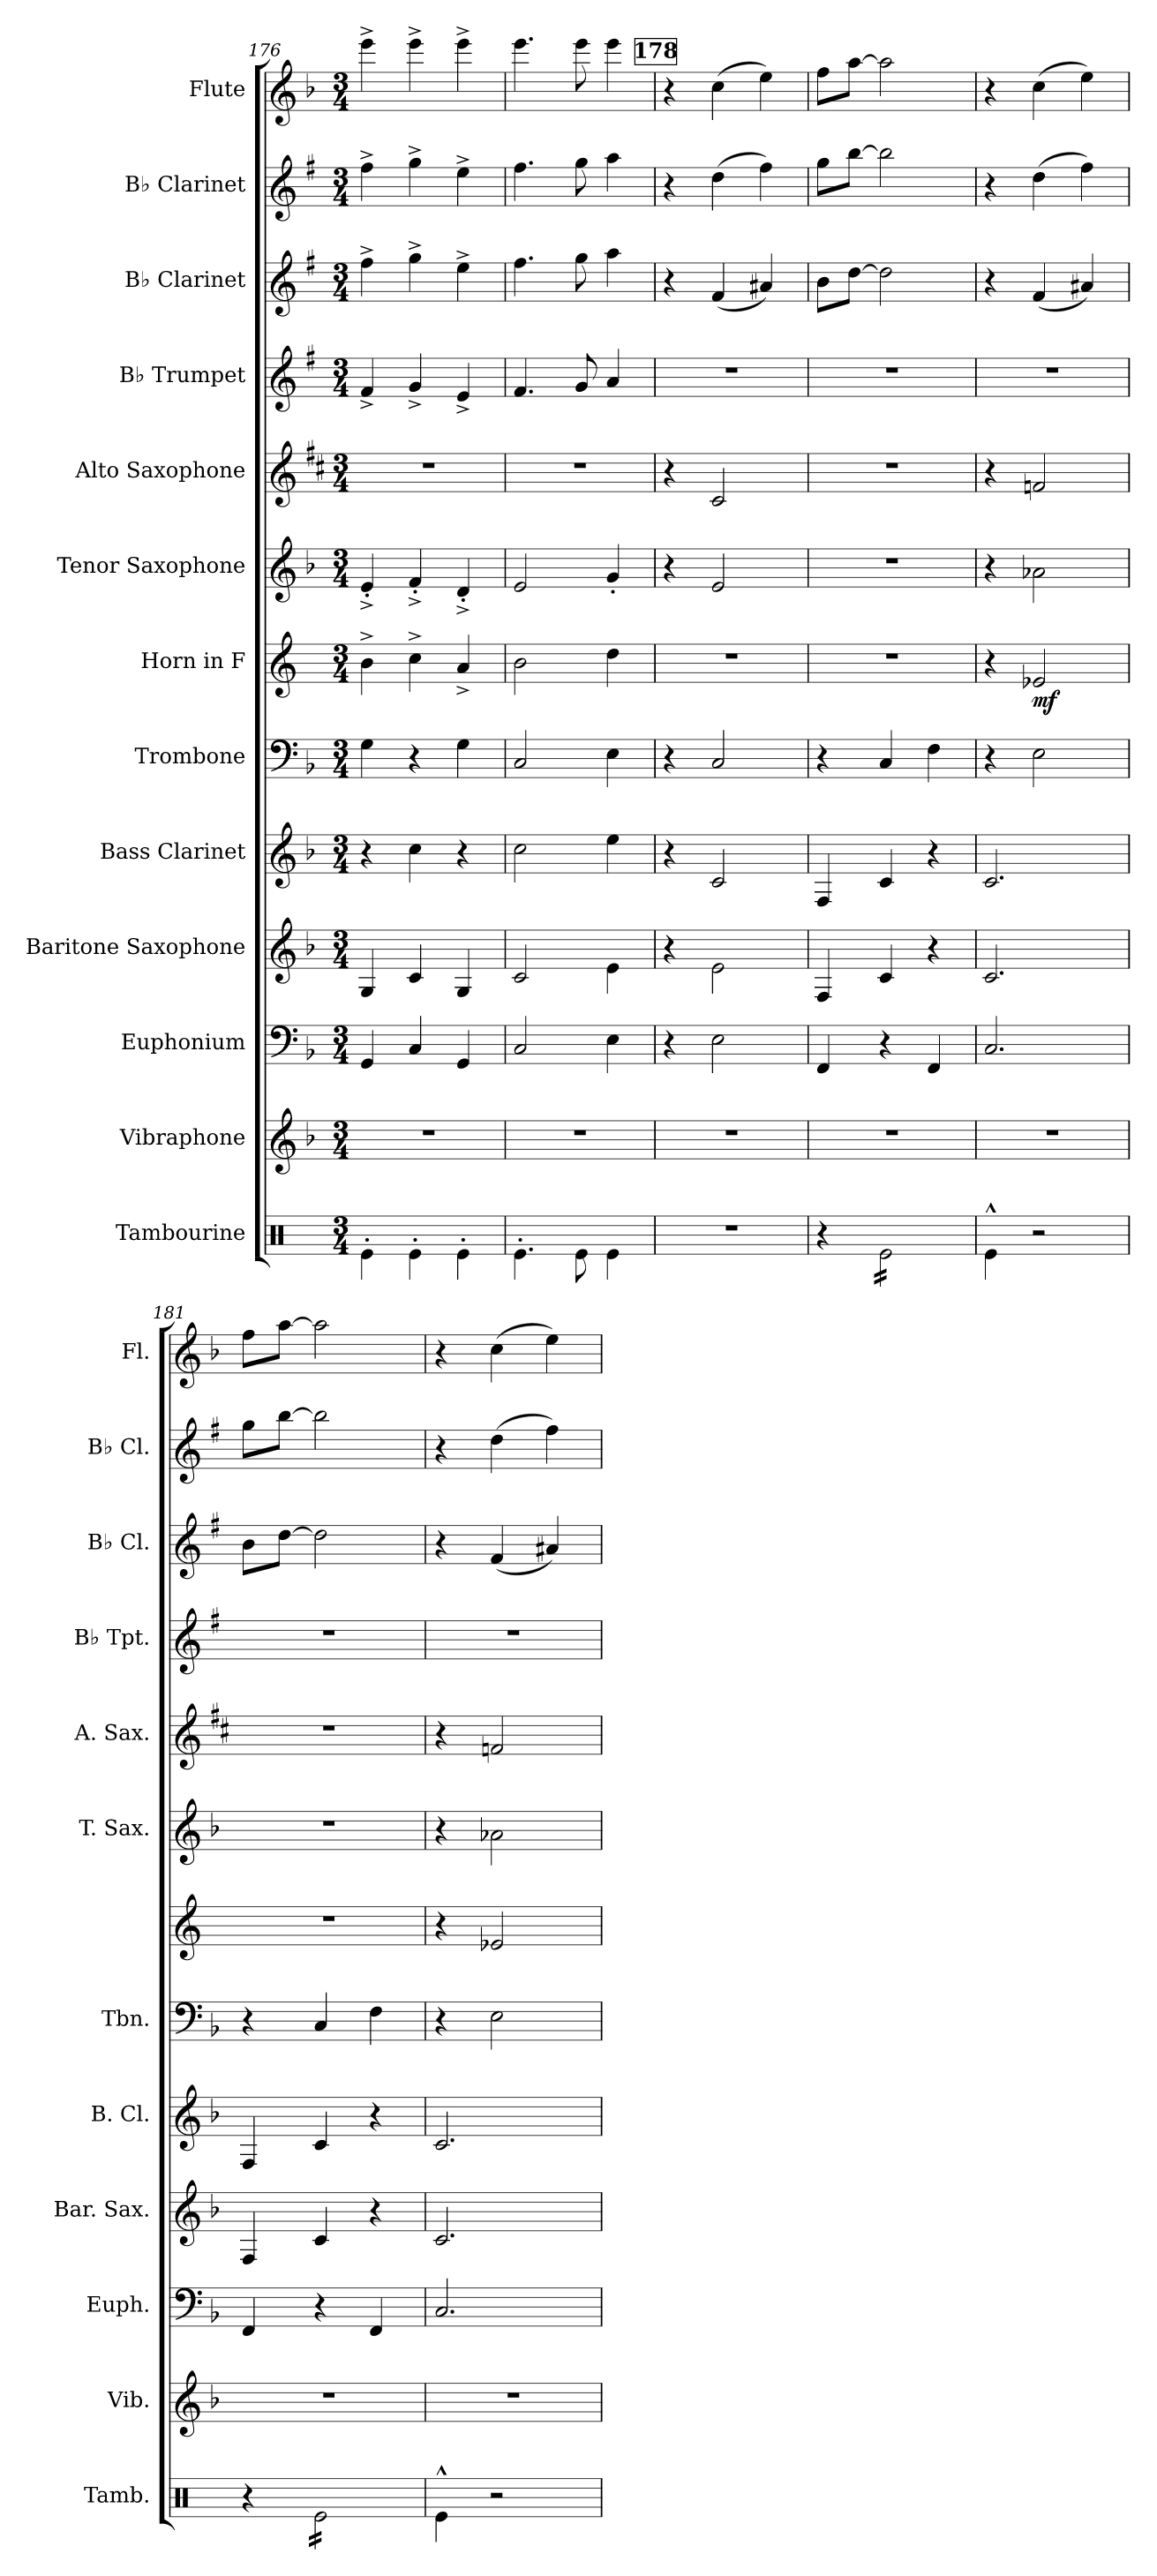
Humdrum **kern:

**kern	**kern	**kern	**dynam	**kern	**dynam	**kern	**dynam	**kern	**dynam	**kern	**dynam	**kern	**dynam	**kern	**dynam	**kern	**kern	**kern	**kern
*part13	*part12	*part11	*part11	*part10	*part10	*part9	*part9	*part8	*part8	*part7	*part7	*part6	*part6	*part5	*part5	*part4	*part3	*part2	*part1
*staff13	*staff12	*staff11	*staff11	*staff10	*staff10	*staff9	*staff9	*staff8	*staff8	*staff7	*staff7	*staff6	*staff6	*staff5	*staff5	*staff4	*staff3	*staff2	*staff1
*I"Tambourine	*I"Vibraphone	*I"Euphonium	*	*I"Baritone Saxophone	*	*I"Bass Clarinet	*	*I"Trombone	*	*I"Horn in F	*	*I"Tenor Saxophone	*	*I"Alto Saxophone	*	*I"B♭ Trumpet	*I"B♭ Clarinet	*I"B♭ Clarinet	*I"Flute
*I'Tamb.	*I'Vib.	*I'Euph.	*	*I'Bar. Sax.	*	*I'B. Cl.	*	*I'Tbn.	*	*	*	*I'T. Sax.	*	*I'A. Sax.	*	*I'B♭ Tpt.	*I'B♭ Cl.	*I'B♭ Cl.	*I'Fl.
*clefX	*clefG2	*clefF4	*	*clefG2	*	*clefG2	*	*clefF4	*	*clefG2	*	*clefG2	*	*clefG2	*	*clefG2	*clefG2	*clefG2	*clefG2
*	*	*	*	*ITrd12c21	*	*ITrd8c14	*	*	*	*ITrd4c7	*	*ITrd8c14	*	*ITrd5c9	*	*ITrd1c2	*ITrd1c2	*ITrd1c2	*
*k[]	*k[b-]	*k[b-]	*	*k[b-]	*	*k[b-]	*	*k[b-]	*	*k[b-]	*	*k[b-]	*	*k[b-]	*	*k[b-]	*k[b-]	*k[b-]	*k[b-]
*M3/4	*M3/4	*M3/4	*	*M3/4	*	*M3/4	*	*M3/4	*	*M3/4	*	*M3/4	*	*M3/4	*	*M3/4	*M3/4	*M3/4	*M3/4
=176	=176	=176	=176	=176	=176	=176	=176	=176	=176	=176	=176	=176	=176	=176	=176	=176	=176	=176	=176
4Re'\	2.r	4GG/	.	4GG/	.	4r	.	4G\	.	4e^\	.	4E'^/	.	2.r	.	4e^/	4ee^\	4ee^\	4eee^\
4Re'\	.	4C/	.	4C/	.	4c\	.	4r	.	4f^\	.	4F'^/	.	.	.	4f^/	4ff^\	4ff^\	4eee^\
4Re'\	.	4GG/	.	4GG/	.	4r	.	4G\	.	4d^/	.	4D'^/	.	.	.	4d^/	4dd^\	4dd^\	4eee^\
=177	=177	=177	=177	=177	=177	=177	=177	=177	=177	=177	=177	=177	=177	=177	=177	=177	=177	=177	=177
4.Re'\	2.r	2C/	.	2C/	.	2c\	.	2C/	.	2e\	.	2E/	.	2.r	.	4.e/	4.ee\	4.ee\	4.eee\
8Re\	.	.	.	.	.	.	.	.	.	.	.	.	.	.	.	8f/	8ff\	8ff\	8eee\
4Re\	.	4E\	.	4E\	.	4e\	.	4E\	.	4g\	.	4G'/	.	.	.	4g/	4gg\	4gg\	4eee\
!!LO:REH:place=s1:a:B:fs=14:t=178
=178	=178	=178	=178	=178	=178	=178	=178	=178	=178	=178	=178	=178	=178	=178	=178	=178	=178	=178	=178
2.r	2.r	4r	.	4r	.	4r	.	4r	.	2.r	.	4r	.	4r	.	2.r	4r	4r	4r
!	!	!	!LO:DY:b	!	!	!	!	!	!	!	!	!	!	!	!	!	!	!	!
!	!	!	!LO:DY:n=1:b	!	!LO:DY:b	!	!	!	!	!	!	!	!	!	!	!	!	!	!
!	!	!	!	!	!LO:DY:n=1:b	!	!LO:DY:b	!	!	!	!	!	!	!	!	!	!	!	!
!	!	!	!	!	!	!	!LO:DY:n=1:b	!	!LO:DY:b	!	!	!	!	!	!	!	!	!	!
!	!	!	!	!	!	!	!	!	!LO:DY:n=1:b	!	!	!	!LO:DY:b	!	!	!	!	!	!
!	!	!	!	!	!	!	!	!	!	!	!	!	!LO:DY:n=1:b	!	!LO:DY:b	!	!	!	!
!	!	!	!	!	!	!	!	!	!	!	!	!	!	!	!LO:DY:n=1:b	!	!	!	!
.	.	2E\	mf mf	2E\	mf mf	2C/	mf mf	2C/	mf mf	.	.	2E/	mf mf	2E/	mf mf	.	(4e/	(4cc\	(4cc\
.	.	.	.	.	.	.	.	.	.	.	.	.	.	.	.	.	4g#X/)	4ee\)	4ee\)
=179	=179	=179	=179	=179	=179	=179	=179	=179	=179	=179	=179	=179	=179	=179	=179	=179	=179	=179	=179
4r	2.r	4FF/	.	4FF/	.	4FF/	.	4r	.	2.r	.	2.r	.	2.r	.	2.r	8a\L	8ff\L	8ff\L
.	.	.	.	.	.	.	.	.	.	.	.	.	.	.	.	.	[8cc\J	[8aa\J	[8aa\J
*tremolo	*	*	*	*	*	*	*	*	*	*	*	*	*	*	*	*	*	*	*
16Re\LL	.	4r	.	4C/	.	4C/	.	4C/	.	.	.	.	.	.	.	.	2cc\]	2aa\]	2aa\]
16Re\	.	.	.	.	.	.	.	.	.	.	.	.	.	.	.	.	.	.	.
16Re\	.	.	.	.	.	.	.	.	.	.	.	.	.	.	.	.	.	.	.
16Re\	.	.	.	.	.	.	.	.	.	.	.	.	.	.	.	.	.	.	.
16Re\	.	4FF/	.	4r	.	4r	.	4F\	.	.	.	.	.	.	.	.	.	.	.
16Re\	.	.	.	.	.	.	.	.	.	.	.	.	.	.	.	.	.	.	.
16Re\	.	.	.	.	.	.	.	.	.	.	.	.	.	.	.	.	.	.	.
16Re\JJ	.	.	.	.	.	.	.	.	.	.	.	.	.	.	.	.	.	.	.
*Xtremolo	*	*	*	*	*	*	*	*	*	*	*	*	*	*	*	*	*	*	*
=180	=180	=180	=180	=180	=180	=180	=180	=180	=180	=180	=180	=180	=180	=180	=180	=180	=180	=180	=180
4Re^^\	2.r	2.C/	.	2.C/	.	2.C/	.	4r	.	4r	.	4r	.	4r	.	2.r	4r	4r	4r
!	!	!	!	!	!	!	!	!	!	!	!LO:DY:b	!	!	!	!	!	!	!	!
2r	.	.	.	.	.	.	.	2E\	.	2A-X/	mf	2A-X\	.	2A-X/	.	.	(4e/	(4cc\	(4cc\
.	.	.	.	.	.	.	.	.	.	.	.	.	.	.	.	.	4g#X/)	4ee\)	4ee\)
=181	=181	=181	=181	=181	=181	=181	=181	=181	=181	=181	=181	=181	=181	=181	=181	=181	=181	=181	=181
4r	2.r	4FF/	.	4FF/	.	4FF/	.	4r	.	2.r	.	2.r	.	2.r	.	2.r	8a\L	8ff\L	8ff\L
.	.	.	.	.	.	.	.	.	.	.	.	.	.	.	.	.	[8cc\J	[8aa\J	[8aa\J
*tremolo	*	*	*	*	*	*	*	*	*	*	*	*	*	*	*	*	*	*	*
16Re\LL	.	4r	.	4C/	.	4C/	.	4C/	.	.	.	.	.	.	.	.	2cc\]	2aa\]	2aa\]
16Re\	.	.	.	.	.	.	.	.	.	.	.	.	.	.	.	.	.	.	.
16Re\	.	.	.	.	.	.	.	.	.	.	.	.	.	.	.	.	.	.	.
16Re\	.	.	.	.	.	.	.	.	.	.	.	.	.	.	.	.	.	.	.
16Re\	.	4FF/	.	4r	.	4r	.	4F\	.	.	.	.	.	.	.	.	.	.	.
16Re\	.	.	.	.	.	.	.	.	.	.	.	.	.	.	.	.	.	.	.
16Re\	.	.	.	.	.	.	.	.	.	.	.	.	.	.	.	.	.	.	.
16Re\JJ	.	.	.	.	.	.	.	.	.	.	.	.	.	.	.	.	.	.	.
*Xtremolo	*	*	*	*	*	*	*	*	*	*	*	*	*	*	*	*	*	*	*
!!LO:PB:g=z
=182	=182	=182	=182	=182	=182	=182	=182	=182	=182	=182	=182	=182	=182	=182	=182	=182	=182	=182	=182
4Re^^\	2.r	2.C/	.	2.C/	.	2.C/	.	4r	.	4r	.	4r	.	4r	.	2.r	4r	4r	4r
2r	.	.	.	.	.	.	.	2E\	.	2A-X/	.	2A-X\	.	2A-X/	.	.	(4e/	(4cc\	(4cc\
.	.	.	.	.	.	.	.	.	.	.	.	.	.	.	.	.	4g#X/)	4ee\)	4ee\)
=	=	=	=	=	=	=	=	=	=	=	=	=	=	=	=	=	=	=	=
*-	*-	*-	*-	*-	*-	*-	*-	*-	*-	*-	*-	*-	*-	*-	*-	*-	*-	*-	*-
